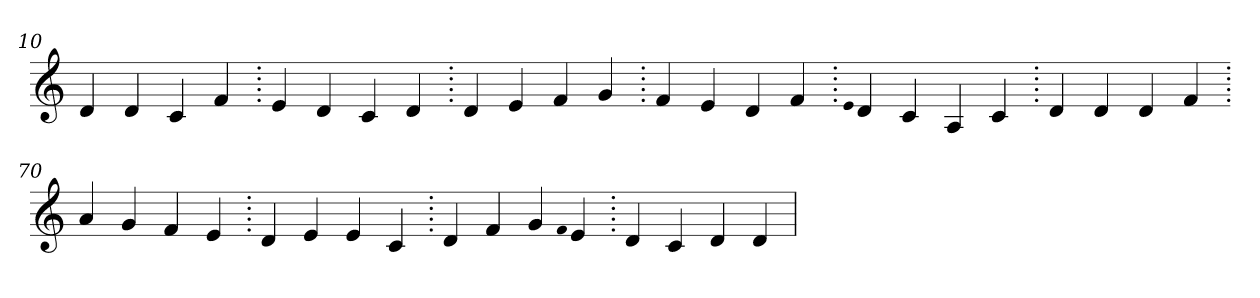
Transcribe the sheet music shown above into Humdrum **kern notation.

**kern
*part1
*staff1
*clefG2
=10.
4d
4d
4c
4f
=20.
4e
4d
4c
4d
=30.
4d
4e
4f
4g
=40.
4f
4e
4d
4f
=50.
qqe
4d
4c
4A
4c
=60.
4d
4d
4d
4f
=70.
4a
4g
4f
4e
=80.
4d
4e
4e
4c
=90.
4d
4f
4g
qqf
4e
=100.
4d
4c
4d
4d
=
*-
